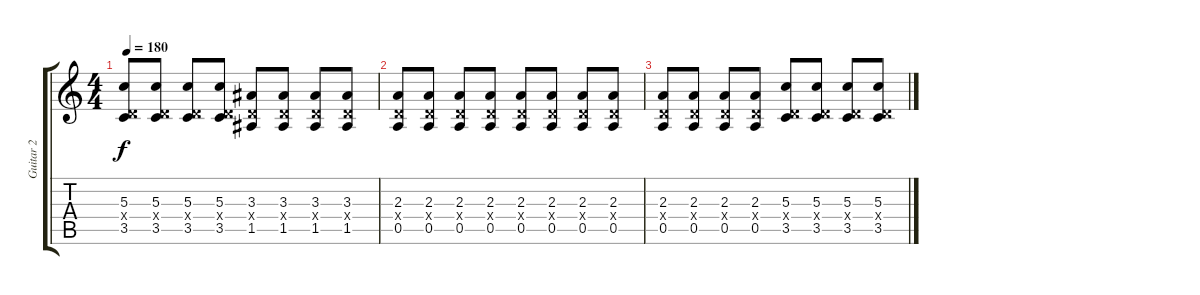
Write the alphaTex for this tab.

\track ("Guitar 2" "Guitar 2") {instrument distortionguitar}
\staff {score tabs}
\tuning (E4 B3 G3 D3 A2 D2) {hide}
\ts (4 4)
\tempo 180
\clef g2
\ks c
(5.3 0.4{x} 3.5).8{dy f} (5.3 0.4{x} 3.5).8 (5.3 0.4{x} 3.5).8 (5.3 0.4{x} 3.5).8 (3.3 0.4{x} 1.5).8 (3.3 0.4{x} 1.5).8 (3.3 0.4{x} 1.5).8 (3.3 0.4{x} 1.5).8 |
(2.3 0.4{x} 0.5).8 (2.3 0.4{x} 0.5).8 (2.3 0.4{x} 0.5).8 (2.3 0.4{x} 0.5).8 (2.3 0.4{x} 0.5).8 (2.3 0.4{x} 0.5).8 (2.3 0.4{x} 0.5).8 (2.3 0.4{x} 0.5).8 |
(2.3 0.4{x} 0.5).8 (2.3 0.4{x} 0.5).8 (2.3 0.4{x} 0.5).8 (2.3 0.4{x} 0.5).8 (5.3 0.4{x} 3.5).8 (5.3 0.4{x} 3.5).8 (5.3 0.4{x} 3.5).8 (5.3 0.4{x} 3.5).8
